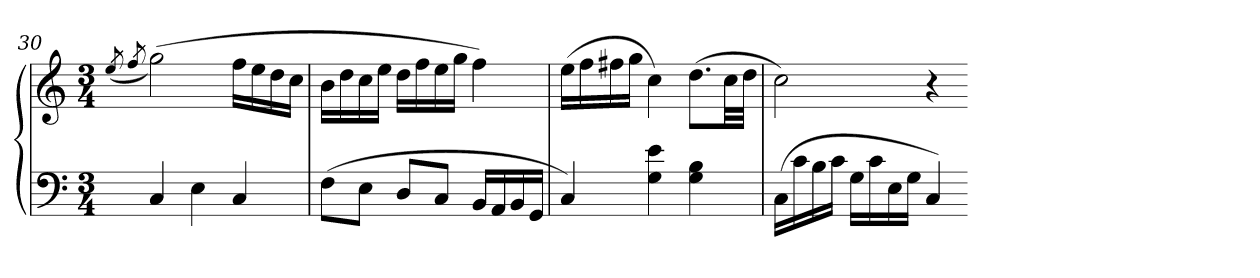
**kern	**kern
*part1	*part1
*staff2	*staff1
*clefF4	*clefG2
*k[]	*k[]
*C:	*C:
*M3/4	*M3/4
=30	=30
.	(8qee
.	8qff
4C	(2gg)
4E	.
4C	16ffLL
.	16ee
.	16dd
.	16ccJJ
=31	=31
(8FL	16bLL
.	16dd
8EJ	16cc
.	16eeJJ
8DL	16ddLL
.	16ff
8CJ	16ee
.	16ggJJ
16BBLL	4ff)
16AA	.
16BB	.
16GGJJ	.
=32	=32
4C)	(16eeLL
.	16ff
.	16ff#X
.	16ggJJ
4G 4e	4cc)
4G 4B	(8.ddL
.	32ccLL
.	32ddJJJ
=33	=33
(16CLL	2cc)
16c	.
16B	.
16cJJ	.
16GLL	.
16c	.
16E	.
16GJJ	.
4C)	4r
=-	=-
*-	*-
